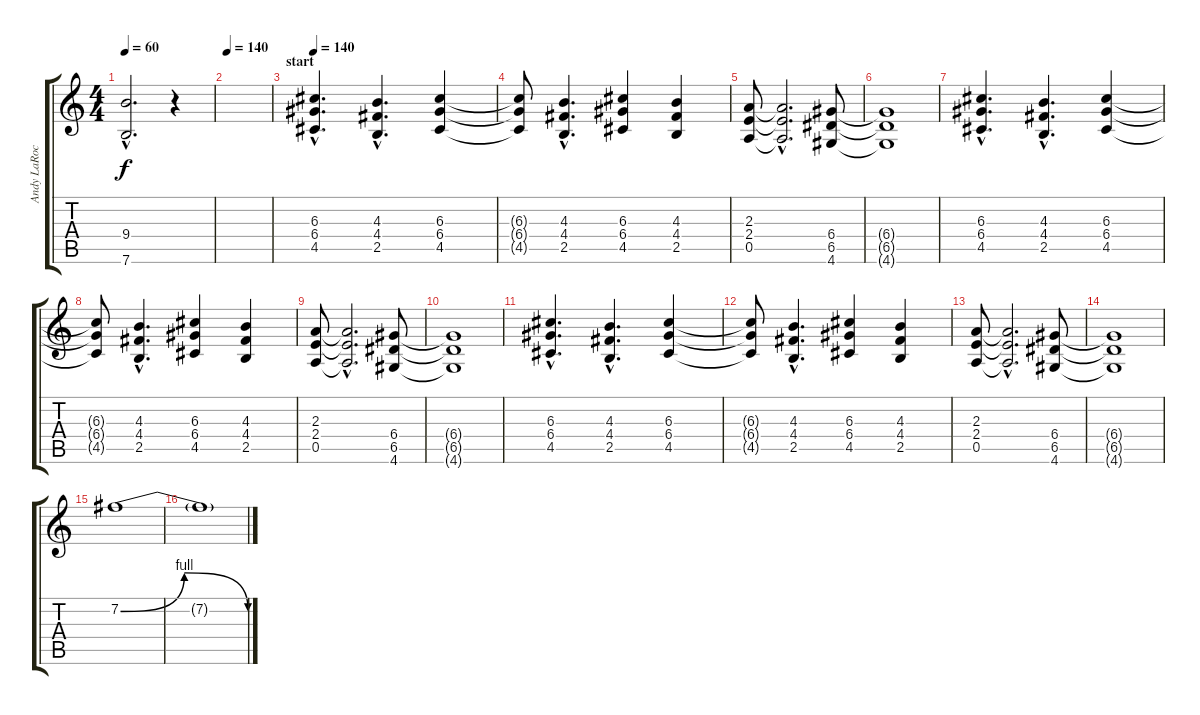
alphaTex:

\track ("Andy LaRocque" "Andy LaRoc") {instrument distortionguitar}
\staff {score tabs}
\tuning (E4 B3 G3 D3 A2 E2) {hide}
\ts (4 4)
\tempo 60
\clef g2
\ks c
(9.4{hac t} 7.6{hac t}).2{d dy f} r.4 |
\tempo 140
|
\section ("" "start")
\tempo 140
(6.3{hac} 6.4{hac} 4.5{hac}).4{d volume 13} (4.3{hac} 4.4{hac} 2.5{hac}).4{d} (6.3 6.4 4.5).4 |
(6.3{t} 6.4{t} 4.5{t}).8 (4.3{hac} 4.4{hac} 2.5{hac}).4{d} (6.3 6.4 4.5).4 (4.3 4.4 2.5).4 |
(2.3 2.4 0.5).8 (2.3{hac t} 2.4{hac t} 0.5{hac t}).2{d} (6.4 6.5 4.6).8 |
(6.4{t} 6.5{t} 4.6{t}).1 |
(6.3{hac} 6.4{hac} 4.5{hac}).4{d} (4.3{hac} 4.4{hac} 2.5{hac}).4{d} (6.3 6.4 4.5).4 |
(6.3{t} 6.4{t} 4.5{t}).8 (4.3{hac} 4.4{hac} 2.5{hac}).4{d} (6.3 6.4 4.5).4 (4.3 4.4 2.5).4 |
(2.3 2.4 0.5).8 (2.3{hac t} 2.4{hac t} 0.5{hac t}).2{d} (6.4 6.5 4.6).8 |
(6.4{t} 6.5{t} 4.6{t}).1 |
(6.3{hac} 6.4{hac} 4.5{hac}).4{d} (4.3{hac} 4.4{hac} 2.5{hac}).4{d} (6.3 6.4 4.5).4 |
(6.3{t} 6.4{t} 4.5{t}).8 (4.3{hac} 4.4{hac} 2.5{hac}).4{d} (6.3 6.4 4.5).4 (4.3 4.4 2.5).4 |
(2.3 2.4 0.5).8 (2.3{hac t} 2.4{hac t} 0.5{hac t}).2{d} (6.4 6.5 4.6).8 |
(6.4{t} 6.5{t} 4.6{t}).1 |
7.2{be (bendrelease 0 0 8 4 50 4 60 0)}.1 |
7.2{t}.1
